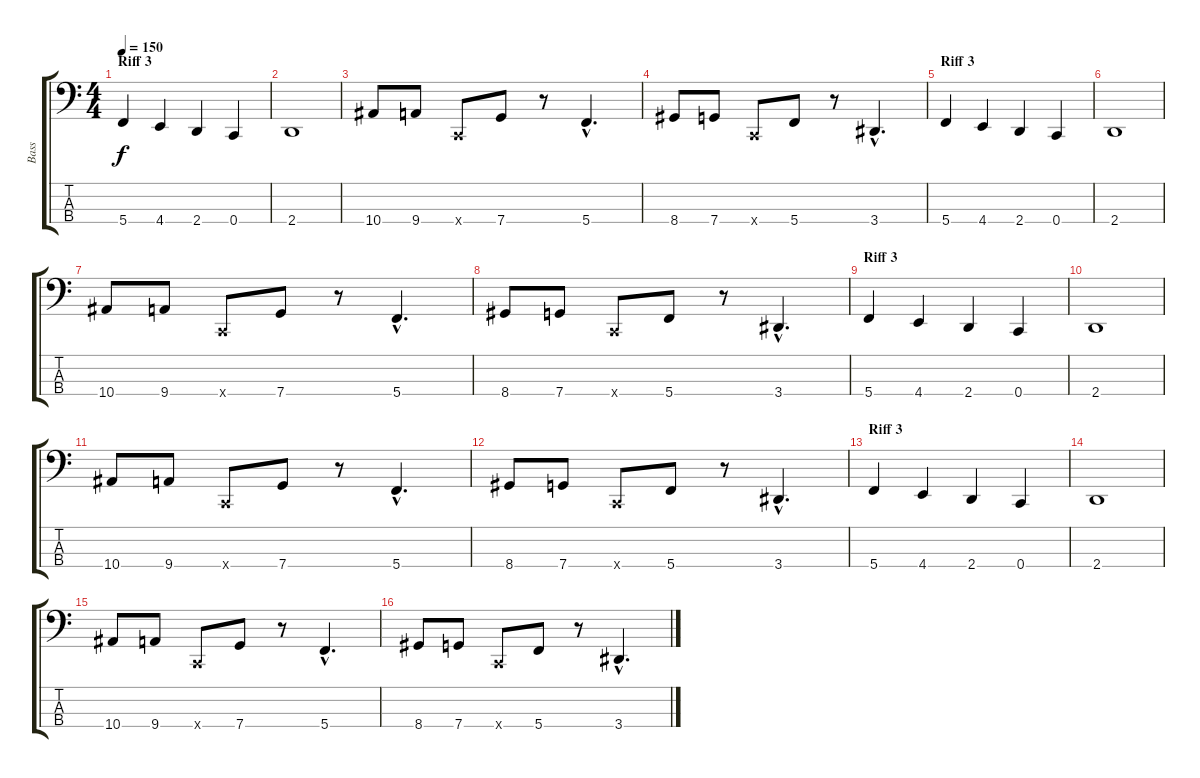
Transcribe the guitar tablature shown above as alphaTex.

\track ("Bass" "Bass") {instrument electricbassfinger}
\staff {score tabs}
\tuning (F2 C2 G1 C1) {hide}
\ts (4 4)
\section ("" "Riff 3")
\tempo 150
\clef f4
\ks c
5.4.4{dy f} 4.4.4 2.4.4 0.4.4 |
2.4.1 |
10.4.8 9.4.8 0.4{x}.8 7.4.8 r.8 5.4{hac}.4{d} |
8.4.8 7.4.8 0.4{x}.8 5.4.8 r.8 3.4{hac}.4{d} |
\section ("" "Riff 3")
5.4.4 4.4.4 2.4.4 0.4.4 |
2.4.1 |
10.4.8 9.4.8 0.4{x}.8 7.4.8 r.8 5.4{hac}.4{d} |
8.4.8 7.4.8 0.4{x}.8 5.4.8 r.8 3.4{hac}.4{d} |
\section ("" "Riff 3")
5.4.4 4.4.4 2.4.4 0.4.4 |
2.4.1 |
10.4.8 9.4.8 0.4{x}.8 7.4.8 r.8 5.4{hac}.4{d} |
8.4.8 7.4.8 0.4{x}.8 5.4.8 r.8 3.4{hac}.4{d} |
\section ("" "Riff 3")
5.4.4 4.4.4 2.4.4 0.4.4 |
2.4.1 |
10.4.8 9.4.8 0.4{x}.8 7.4.8 r.8 5.4{hac}.4{d} |
8.4.8 7.4.8 0.4{x}.8 5.4.8 r.8 3.4{hac}.4{d}
